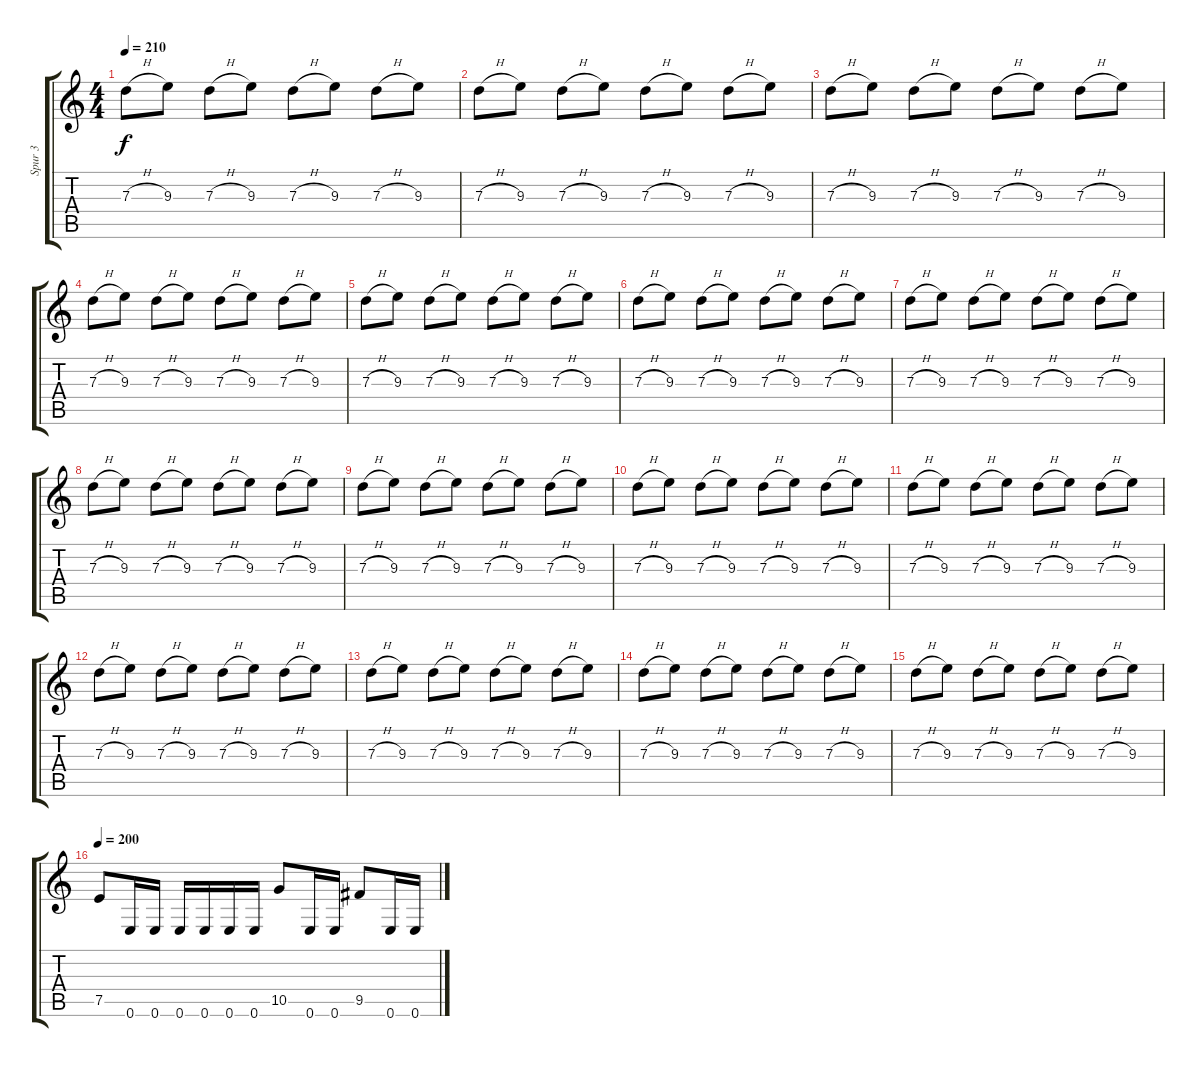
\track ("Spur 3" "Spur 3") {instrument distortionguitar}
\staff {score tabs}
\tuning (E4 B3 G3 D3 A2 E2) {hide}
\ts (4 4)
\tempo 210
\clef g2
\ks c
7.3{h}.8{dy f} 9.3.8 7.3{h}.8 9.3.8 7.3{h}.8 9.3.8 7.3{h}.8 9.3.8 |
7.3{h}.8 9.3.8 7.3{h}.8 9.3.8 7.3{h}.8 9.3.8 7.3{h}.8 9.3.8 |
7.3{h}.8 9.3.8 7.3{h}.8 9.3.8 7.3{h}.8 9.3.8 7.3{h}.8 9.3.8 |
7.3{h}.8 9.3.8 7.3{h}.8 9.3.8 7.3{h}.8 9.3.8 7.3{h}.8 9.3.8 |
7.3{h}.8 9.3.8 7.3{h}.8 9.3.8 7.3{h}.8 9.3.8 7.3{h}.8 9.3.8 |
7.3{h}.8 9.3.8 7.3{h}.8 9.3.8 7.3{h}.8 9.3.8 7.3{h}.8 9.3.8 |
7.3{h}.8 9.3.8 7.3{h}.8 9.3.8 7.3{h}.8 9.3.8 7.3{h}.8 9.3.8 |
7.3{h}.8 9.3.8 7.3{h}.8 9.3.8 7.3{h}.8 9.3.8 7.3{h}.8 9.3.8 |
7.3{h}.8 9.3.8 7.3{h}.8 9.3.8 7.3{h}.8 9.3.8 7.3{h}.8 9.3.8 |
7.3{h}.8 9.3.8 7.3{h}.8 9.3.8 7.3{h}.8 9.3.8 7.3{h}.8 9.3.8 |
7.3{h}.8 9.3.8 7.3{h}.8 9.3.8 7.3{h}.8 9.3.8 7.3{h}.8 9.3.8 |
7.3{h}.8 9.3.8 7.3{h}.8 9.3.8 7.3{h}.8 9.3.8 7.3{h}.8 9.3.8 |
7.3{h}.8 9.3.8 7.3{h}.8 9.3.8 7.3{h}.8 9.3.8 7.3{h}.8 9.3.8 |
7.3{h}.8 9.3.8 7.3{h}.8 9.3.8 7.3{h}.8 9.3.8 7.3{h}.8 9.3.8 |
7.3{h}.8 9.3.8 7.3{h}.8 9.3.8 7.3{h}.8 9.3.8 7.3{h}.8 9.3.8 |
\tempo 200
7.5.8 0.6.16 0.6.16 0.6.16 0.6.16 0.6.16 0.6.16 10.5.8 0.6.16 0.6.16 9.5.8 0.6.16 0.6.16
